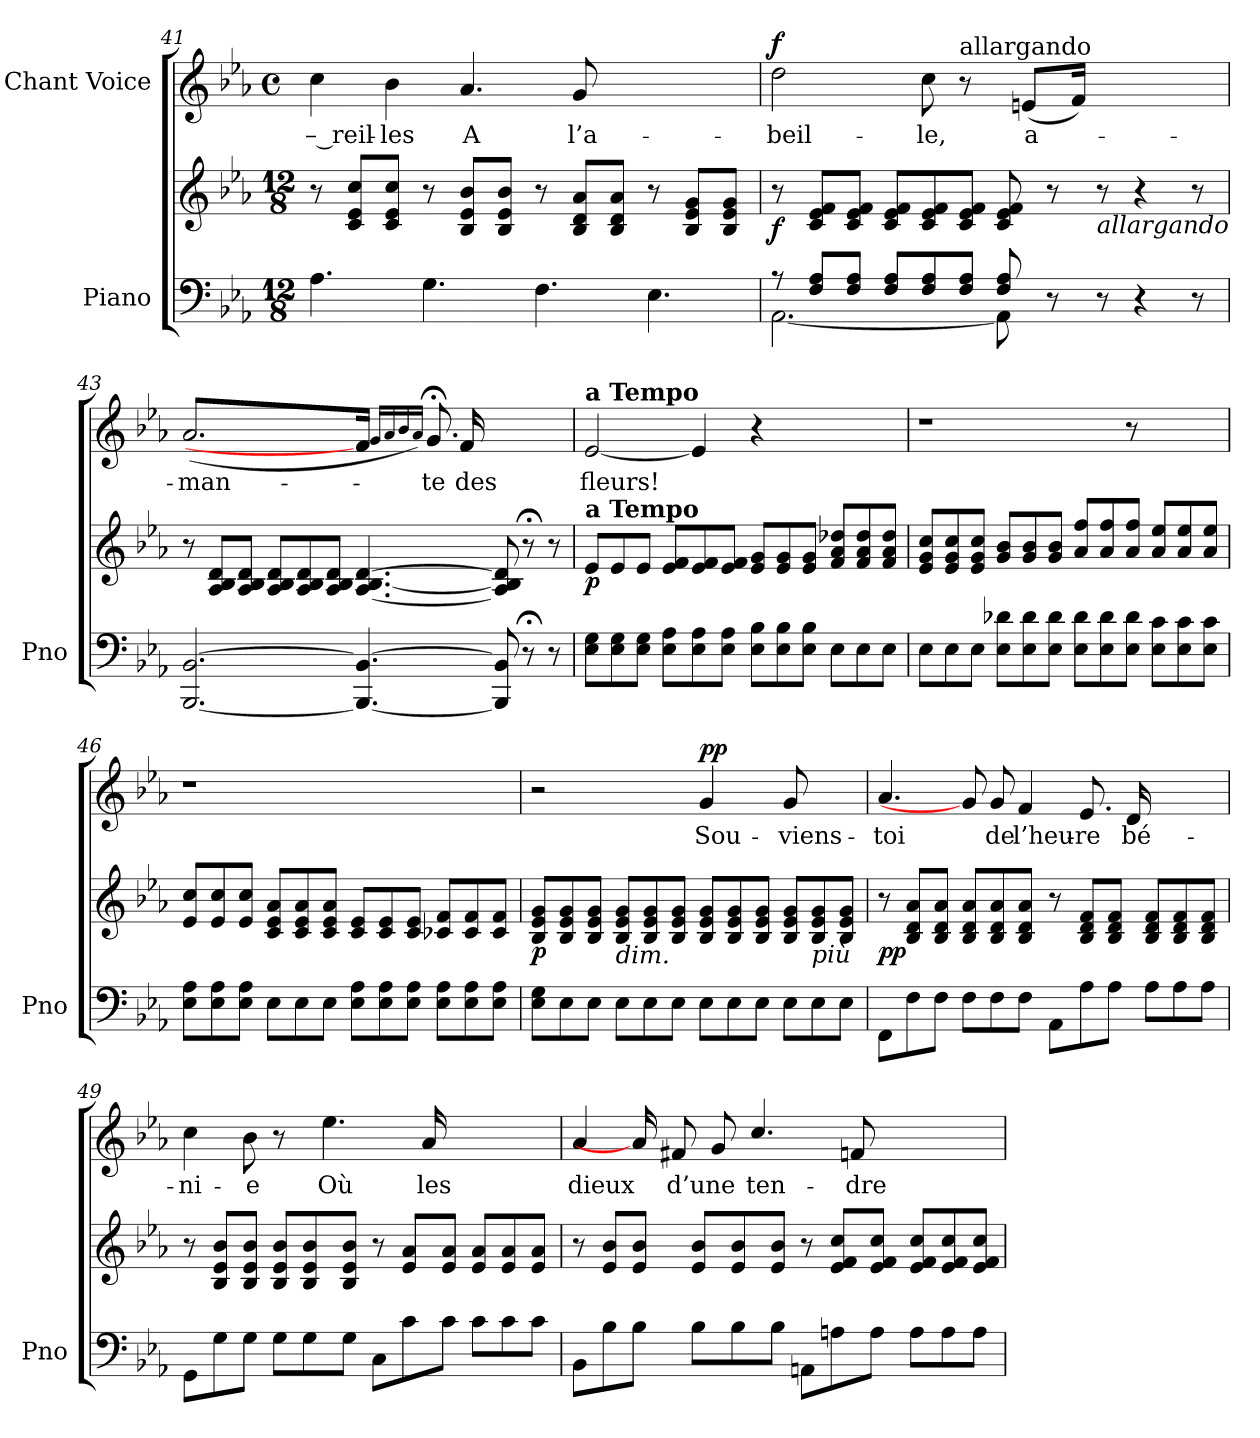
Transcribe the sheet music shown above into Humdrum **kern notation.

**kern	**kern	**dynam	**kern	**text	**dynam
*part2	*part2	*part2	*part1	*part1	*part1
*staff3	*staff2	*staff2/3	*staff1	*staff1	*staff1
*I"Piano	*	*	*I"Chant Voice	*	*
*I'Pno	*	*	*	*	*
!!LO:LB:g=z
*clefF4	*clefG2	*	*clefG2	*	*
*k[b-e-a-]	*k[b-e-a-]	*	*k[b-e-a-]	*	*
*M12/8	*M12/8	*	*M4/4	*	*
*	*	*	*met(c)	*	*
=41	=41	=41	=41	=41	=41
!	!	!	!	!LO:LY:b	!
4.A-\	8r	.	4cc\	-– reil-	.
.	8c/ 8e-/ 8cc/L	.	.	.	.
!	!	!	!	!LO:LY:b	!
.	8c/ 8e-/ 8cc/J	.	4b-\	-les	.
4.G\	8r	.	.	.	.
!	!	!	!	!LO:LY:b	!
.	8B-/ 8e-/ 8b-/L	.	4.a-/	A	.
.	8B-/ 8e-/ 8b-/J	.	.	.	.
4.F\	8r	.	.	.	.
!	!	!	!	!LO:LY:b	!
.	8B-/ 8d/ 8a-/L	.	8g/	l’a-	.
.	8B-/ 8d/ 8a-/J	.	2ryy	.	.
4.E-\	8r	.	.	.	.
.	8B-/ 8e-/ 8g/L	.	.	.	.
.	8B-/ 8e-/ 8g/J	.	.	.	.
=42	=42	=42	=42	=42	=42
*^	*	*	*	*	*
!	!	!	!LO:DY:b	!	!LO:LY:b	!LO:DY:a
8r	[2.AA-\	8r	f	2dd\	-beil-	f
8F/ 8A-/L	.	8c/ 8e-/ 8f/L	.	.	.	.
8F/ 8A-/J	.	8c/ 8e-/ 8f/J	.	.	.	.
8F/ 8A-/L	.	8c/ 8e-/ 8f/L	.	.	.	.
!	!	!	!	!	!LO:LY:b	!
8F/ 8A-/	.	8c/ 8e-/ 8f/	.	8cc\	-le,	.
!	!	!	!	!LO:TX:a:t=allargando	!	!
!	!	!	!	!LO:N:vis=8	!	!
8F/ 8A-/J	.	8c/ 8e-/ 8f/J	.	8.r	.	.
8F/ 8A-/	8AA-\]	8c/ 8e-/ 8f/	.	.	.	.
!	!	!	!	!	!LO:LY:b	!
.	.	.	.	(8en/L	a-	.
8r	8ryy	8r	.	.	.	.
.	.	.	.	[16f/J)	.	.
!	!	!LO:TX:b:i:t=allargando	!	!	!	!
8r	8ryy	8r	.	2ryy	.	.
4r	4ryy	4r	.	.	.	.
8r	8ryy	8r	.	.	.	.
!!LO:LB:g=z
=43	=43	=43	=43	=43	=43	=43
!	!	!	!	!	!LO:LY:b	!
*v	*v	*	*	*	*	*
[2.BBB-/ [2.BB-/	8r	.	(2.a-/	-man-	.
.	8A-/ 8B-/ 8d/L	.	.	.	.
.	8A-/ 8B-/ 8d/J	.	.	.	.
.	8A-/ 8B-/ 8d/L	.	.	.	.
.	8A-/ 8B-/ 8d/	.	.	.	.
.	8A-/ 8B-/ 8d/J	.	.	.	.
4.BBB-/_ 4.BB-/_	[4.A-/ [4.B-/ [4.d/	.	16f/J]	.	.
.	.	.	16qg/LL	.	.
.	.	.	16qa-/	.	.
.	.	.	16qb-/	.	.
.	.	.	16qa-/JJ)	.	.
!	!	!	!	!LO:LY:b	!
.	.	.	8.g;/	-te	.
!	!	!	!	!LO:LY:b	!
.	.	.	16f/	des	.
.	.	.	4..ryy	.	.
8BBB-/] 8BB-/]	8A-/] 8B-/] 8d/]	.	.	.	.
8r;<	8r;<	.	.	.	.
8r	8r	.	.	.	.
!!LO:PB:g=z
=44	=44	=44	=44	=44	=44
!	!	!	!LO:TX:a:B:t=a Tempo	!	!
!	!LO:TX:a:B:t=a Tempo	!	!	!	!
!	!	!LO:DY:b	!	!LO:LY:b	!
8E-\ 8G\L	8e-/L	p	[2e-/	fleurs!	.
8E-\ 8G\	8e-/	.	.	.	.
8E-\ 8G\J	8e-/J	.	.	.	.
8E-\ 8A-\L	8e-/ 8f/L	.	.	.	.
8E-\ 8A-\	8e-/ 8f/	.	4e-/]	.	.
8E-\ 8A-\J	8e-/ 8f/J	.	.	.	.
8E-\ 8B-\L	8e-/ 8g/L	.	4r	.	.
8E-\ 8B-\	8e-/ 8g/	.	.	.	.
8E-\ 8B-\J	8e-/ 8g/J	.	2ryy	.	.
8E-\L	8f/ 8a-/ 8dd-X/L	.	.	.	.
8E-\	8f/ 8a-/ 8dd-/	.	.	.	.
8E-\J	8f/ 8a-/ 8dd-/J	.	.	.	.
=45	=45	=45	=45	=45	=45
8E-\L	8e-/ 8g/ 8cc/L	.	1r	.	.
8E-\	8e-/ 8g/ 8cc/	.	.	.	.
8E-\J	8e-/ 8g/ 8cc/J	.	.	.	.
8E-\ 8d-X\L	8g/ 8b-/L	.	.	.	.
8E-\ 8d-\	8g/ 8b-/	.	.	.	.
8E-\ 8d-\J	8g/ 8b-/J	.	.	.	.
8E-\ 8d-\L	8a-/ 8ff/L	.	.	.	.
8E-\ 8d-\	8a-/ 8ff/	.	.	.	.
8E-\ 8d-\J	8a-/ 8ff/J	.	8r	.	.
8E-\ 8c\L	8a-/ 8ee-/L	.	4.ryy	.	.
8E-\ 8c\	8a-/ 8ee-/	.	.	.	.
8E-\ 8c\J	8a-/ 8ee-/J	.	.	.	.
!!LO:LB:g=z
=46	=46	=46	=46	=46	=46
8E-\ 8A-\L	8e-/ 8cc/L	.	1r	.	.
8E-\ 8A-\	8e-/ 8cc/	.	.	.	.
8E-\ 8A-\J	8e-/ 8cc/J	.	.	.	.
8E-\L	8c/ 8e-/ 8a-/L	.	.	.	.
8E-\	8c/ 8e-/ 8a-/	.	.	.	.
8E-\J	8c/ 8e-/ 8a-/J	.	.	.	.
8E-\ 8A-\L	8c/ 8e-/L	.	.	.	.
8E-\ 8A-\	8c/ 8e-/	.	.	.	.
8E-\ 8A-\J	8c/ 8e-/J	.	2ryy	.	.
8E-\ 8A-\L	8c-X/ 8f/L	.	.	.	.
8E-\ 8A-\	8c-/ 8f/	.	.	.	.
8E-\ 8A-\J	8c-/ 8f/J	.	.	.	.
!!LO:LB:g=z
=47	=47	=47	=47	=47	=47
!	!	!LO:DY:b	!LO:N:vis=2	!	!
8E-\ 8G\L	8B-/ 8e-/ 8g/L	p	2.r	.	.
8E-\	8B-/ 8e-/ 8g/	.	.	.	.
8E-\J	8B-/ 8e-/ 8g/J	.	.	.	.
!	!LO:TX:b:i:t=dim.	!	!	!	!
8E-\L	8B-/ 8e-/ 8g/L	.	.	.	.
8E-\	8B-/ 8e-/ 8g/	.	.	.	.
8E-\J	8B-/ 8e-/ 8g/J	.	.	.	.
!	!	!	!	!LO:LY:b	!LO:DY:a
8E-\L	8B-/ 8e-/ 8g/L	.	[4g/	Sou-	pp
8E-\	8B-/ 8e-/ 8g/	.	.	.	.
8E-\J	8B-/ 8e-/ 8g/J	.	8ryy	.	.
!	!	!	!	!LO:LY:b	!
8E-\L	8B-/ 8e-/ 8g/L	.	8g/	-viens-	.
!	!LO:TX:b:i:t=più	!	!	!	!
8E-\	8B-/ 8e-/ 8g/	.	4ryy	.	.
8E-\J	8B-/ 8e-/ 8g/J	.	.	.	.
=48	=48	=48	=48	=48	=48
!	!	!LO:DY:b	!	!LO:LY:b	!
8FF\L	8r	pp	4.a-/	-toi	.
8F\	8B-/ 8d/ 8a-/L	.	.	.	.
8F\J	8B-/ 8d/ 8a-/J	.	.	.	.
8F\L	8B-/ 8d/ 8a-/L	.	8g/]	.	.
!	!	!	!	!LO:LY:b	!
8F\	8B-/ 8d/ 8a-/	.	8g/	de	.
!	!	!	!	!LO:LY:b	!
8F\J	8B-/ 8d/ 8a-/J	.	4f/	l’heu-	.
8AA-\L	8r	.	.	.	.
!	!	!	!	!LO:LY:b	!
8A-\	8B-/ 8d/ 8f/L	.	8.e-/	-re	.
8A-\J	8B-/ 8d/ 8f/J	.	.	.	.
!	!	!	!	!LO:LY:b	!
.	.	.	16d/	bé-	.
8A-\L	8B-/ 8d/ 8f/L	.	4.ryy	.	.
8A-\	8B-/ 8d/ 8f/	.	.	.	.
8A-\J	8B-/ 8d/ 8f/J	.	.	.	.
!!LO:LB:g=z
=49	=49	=49	=49	=49	=49
!	!	!	!	!LO:LY:b	!
8GG\L	8r	.	4cc\	-ni-	.
8G\	8B-/ 8e-/ 8b-/L	.	.	.	.
!	!	!	!	!LO:LY:b	!
8G\J	8B-/ 8e-/ 8b-/J	.	8b-\	-e	.
!	!	!	!LO:N:vis=8	!	!
8G\L	8B-/ 8e-/ 8b-/L	.	8.r	.	.
8G\	8B-/ 8e-/ 8b-/	.	.	.	.
!	!	!	!	!LO:LY:b	!
.	.	.	4.ee-\	Où	.
8G\J	8B-/ 8e-/ 8b-/J	.	.	.	.
8C\L	8r	.	.	.	.
8c\	8e-/ 8a-/L	.	.	.	.
!	!	!	!	!LO:LY:b	!
.	.	.	[16a-/	les	.
8c\J	8e-/ 8a-/J	.	2ryy	.	.
8c\L	8e-/ 8a-/L	.	.	.	.
8c\	8e-/ 8a-/	.	.	.	.
8c\J	8e-/ 8a-/J	.	.	.	.
!!LO:LB:g=z
=50	=50	=50	=50	=50	=50
!	!	!	!	!LO:LY:b	!
8BB-\L	8r	.	4a-/	dieux	.
8B-\	8e-/ 8b-/L	.	.	.	.
8B-\J	8e-/ 8b-/J	.	16a-/]	.	.
!	!	!	!	!LO:LY:b	!
.	.	.	8f#X/	d’une	.
8B-\L	8e-/ 8b-/L	.	.	.	.
.	.	.	8g/	.	.
8B-\	8e-/ 8b-/	.	.	.	.
!	!	!	!	!LO:LY:b	!
.	.	.	4.cc/	ten-	.
8B-\J	8e-/ 8b-/J	.	.	.	.
8AAn\L	8r	.	.	.	.
8An\	8e-/ 8f/ 8cc/L	.	.	.	.
!	!	!	!	!LO:LY:b	!
.	.	.	8fn/	-dre	.
8A\J	8e-/ 8f/ 8cc/J	.	.	.	.
.	.	.	4..ryy	.	.
8A\L	8e-/ 8f/ 8cc/L	.	.	.	.
8A\	8e-/ 8f/ 8cc/	.	.	.	.
8A\J	8e-/ 8f/ 8cc/J	.	.	.	.
=	=	=	=	=	=
*-	*-	*-	*-	*-	*-
